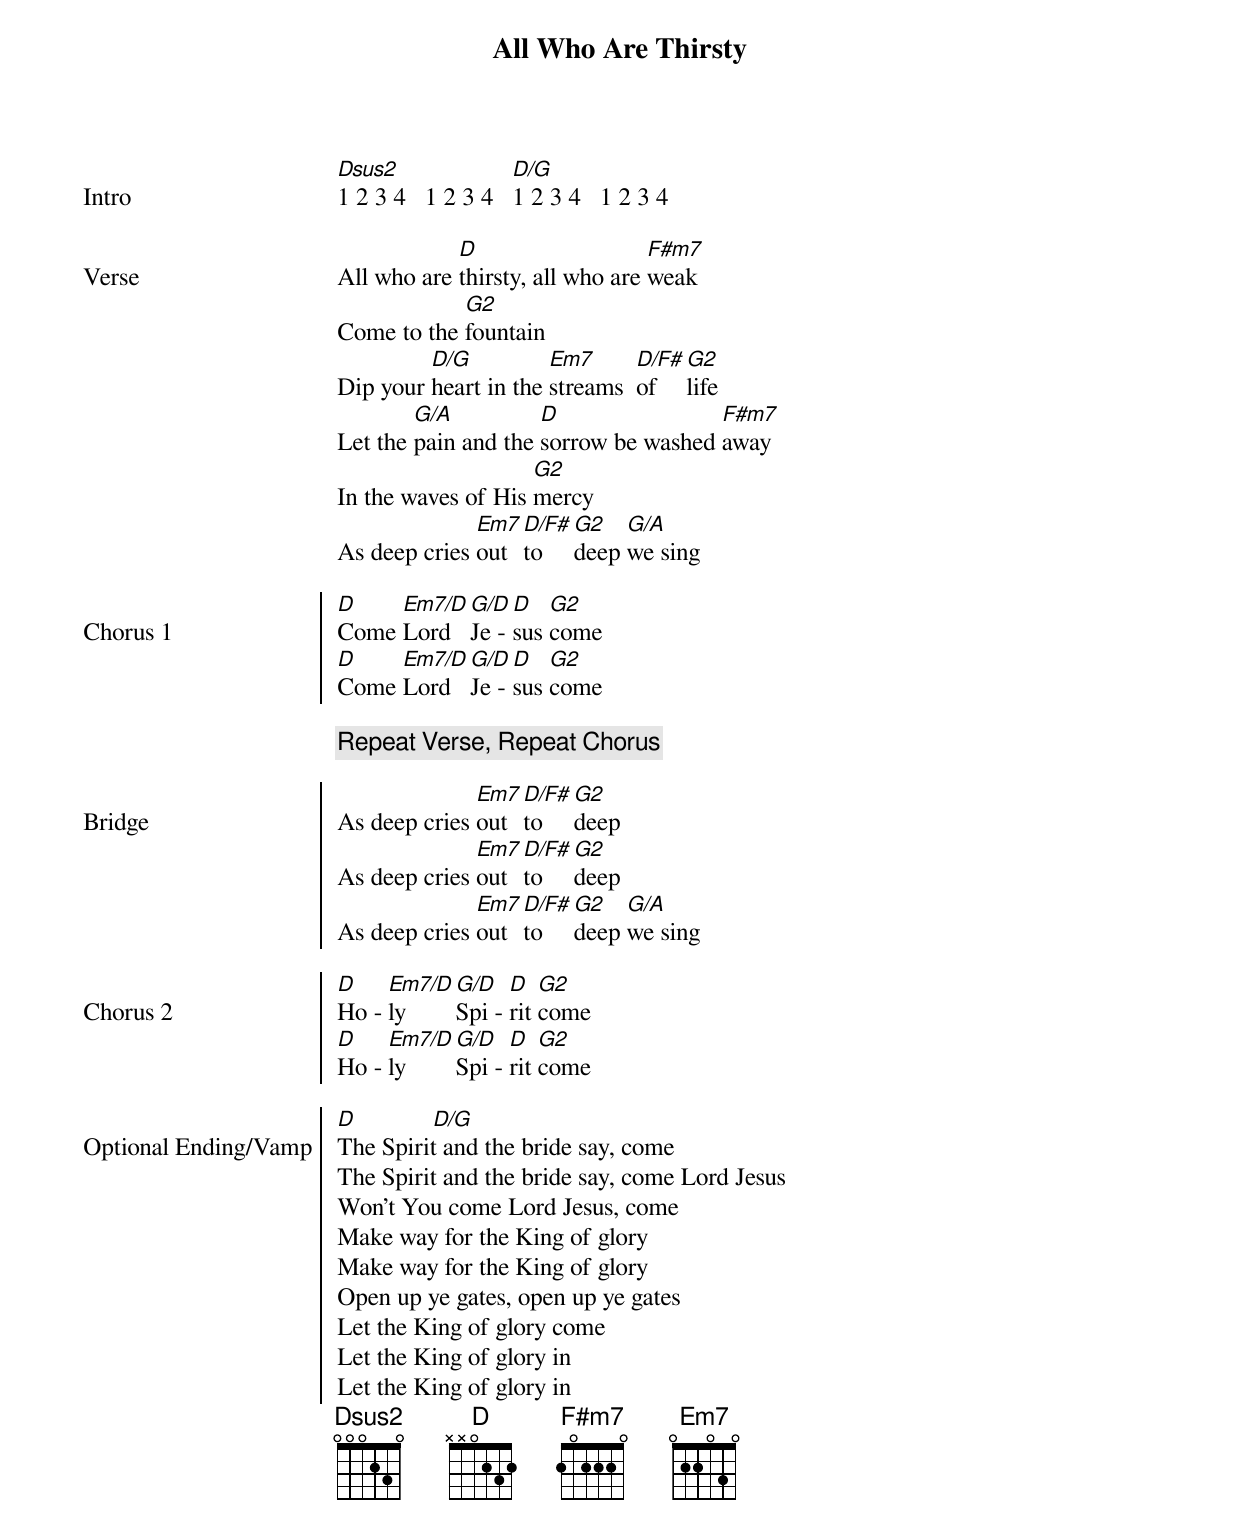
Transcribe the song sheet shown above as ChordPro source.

{title: All Who Are Thirsty}
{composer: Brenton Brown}
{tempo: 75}
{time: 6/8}
{transpose: }
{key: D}

{start_of_verse: Intro}
[Dsus2]1 2 3 4   1 2 3 4   [D/G]1 2 3 4   1 2 3 4
{end_of_verse: Intro}

{start_of_verse: Verse}
All who are [D]thirsty, all who are [F#m7]weak
Come to the [G2]fountain
Dip your [D/G]heart in the [Em7]streams  [D/F#]of  [G2]life
Let the [G/A]pain and the [D]sorrow be washed [F#m7]away
In the waves of His [G2]mercy
As deep cries [Em7]out [D/F#]to [G2]deep [G/A]we sing
{end_of_verse: Verse}

{soc: Chorus 1}
[D]Come [Em7/D]Lord [G/D]Je - [D]sus [G2]come
[D]Come [Em7/D]Lord [G/D]Je - [D]sus [G2]come
{eoc: Chorus 1}

{c: Repeat Verse, Repeat Chorus}

{soc: Bridge}
As deep cries [Em7]out [D/F#]to [G2]deep
As deep cries [Em7]out [D/F#]to [G2]deep
As deep cries [Em7]out [D/F#]to [G2]deep [G/A]we sing
{eoc: Bridge}

{soc: Chorus 2}
[D]Ho - [Em7/D]ly [G/D]Spi - [D]rit [G2]come
[D]Ho - [Em7/D]ly [G/D]Spi - [D]rit [G2]come
{eoc: Chorus 2}

{soc: Optional Ending/Vamp}
[D]            [D/G]
The Spirit and the bride say, come
The Spirit and the bride say, come Lord Jesus
Won't You come Lord Jesus, come
Make way for the King of glory
Make way for the King of glory
Open up ye gates, open up ye gates
Let the King of glory come
Let the King of glory in
Let the King of glory in
{eoc: Optional Ending/Vamp}
